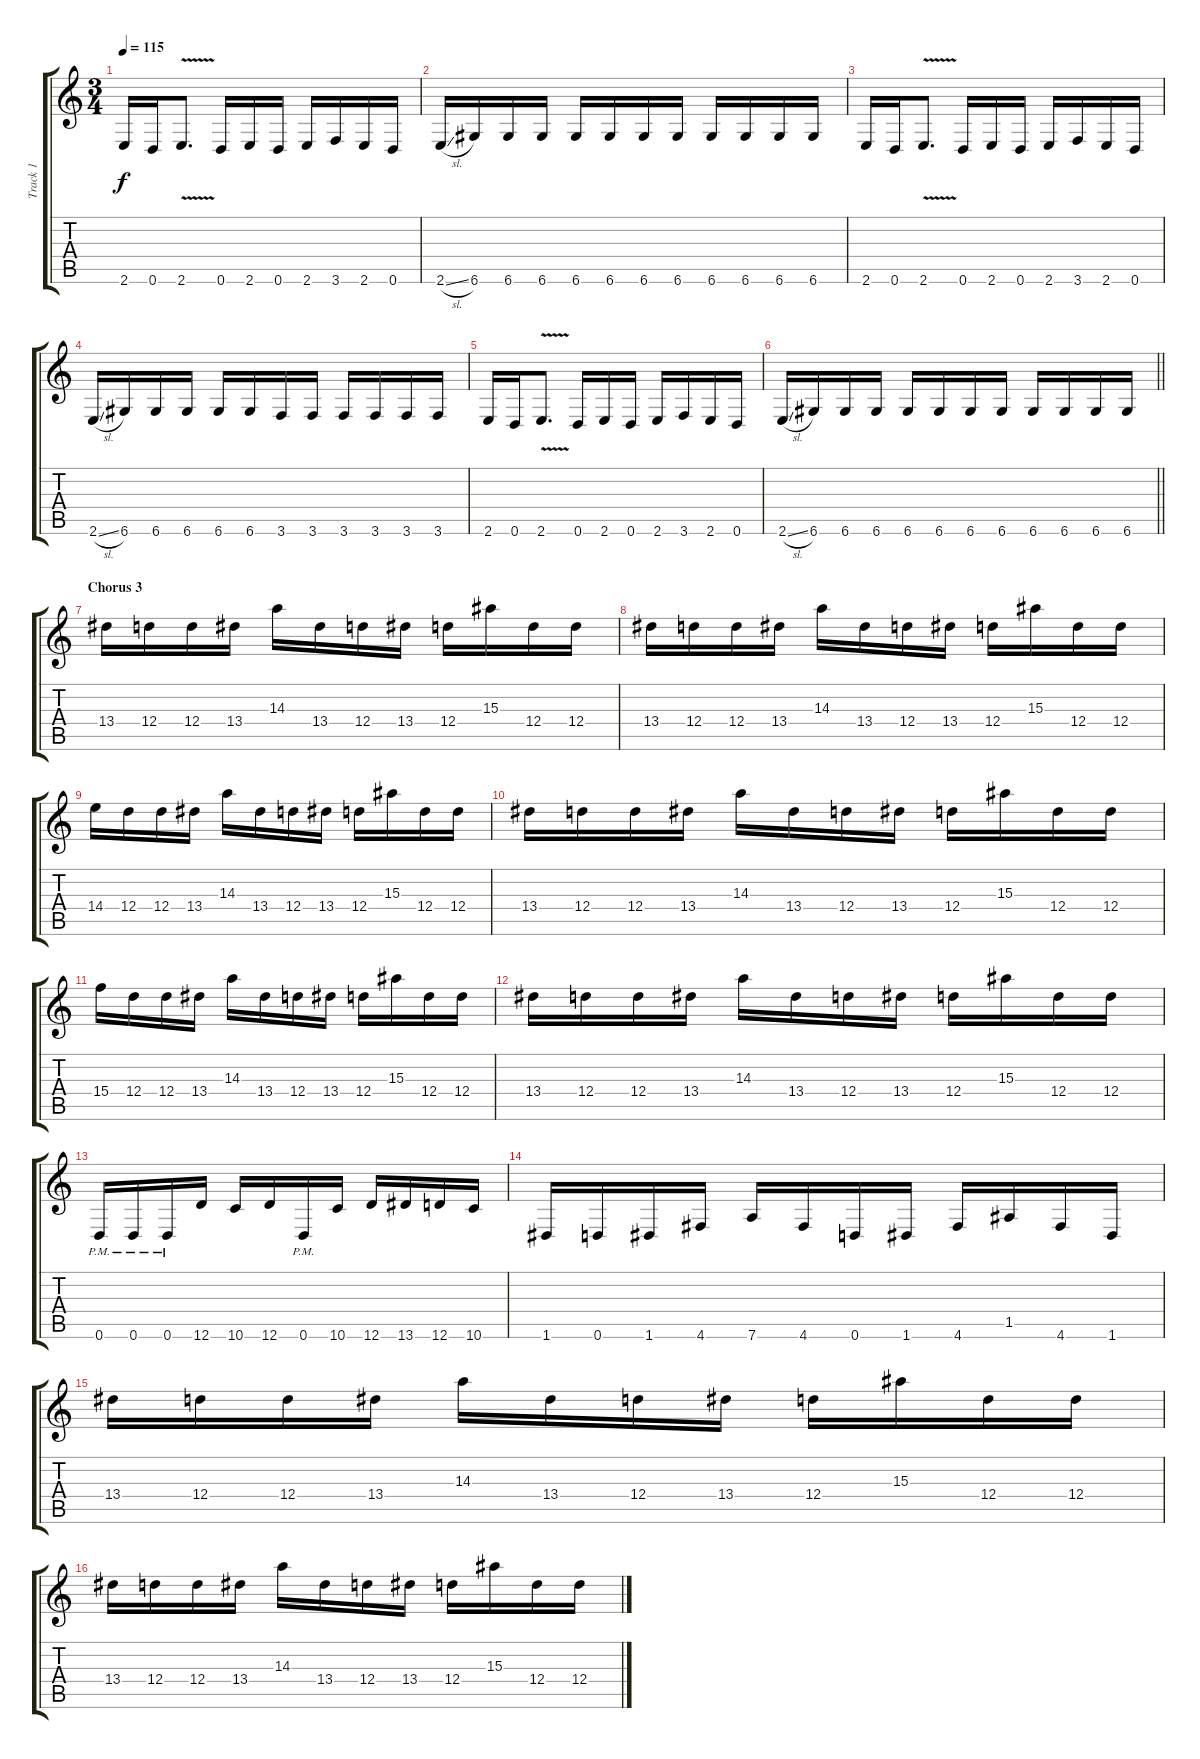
\track ("Track 1" "Track 1") {instrument overdrivenguitar}
\staff {score tabs}
\tuning (E4 B3 G3 D3 A2 D2) {hide}
\ts (3 4)
\tempo 115
\clef g2
\ks c
2.6.16{dy f} 0.6.16 2.6{v}.8{d} 0.6.16 2.6.16 0.6.16 2.6.16 3.6.16 2.6.16 0.6.16 |
2.6{sl}.16 6.6.16 6.6.16 6.6.16 6.6.16 6.6.16 6.6.16 6.6.16 6.6.16 6.6.16 6.6.16 6.6.16 |
2.6.16 0.6.16 2.6{v}.8{d} 0.6.16 2.6.16 0.6.16 2.6.16 3.6.16 2.6.16 0.6.16 |
2.6{sl}.16 6.6.16 6.6.16 6.6.16 6.6.16 6.6.16 3.6.16 3.6.16 3.6.16 3.6.16 3.6.16 3.6.16 |
2.6.16 0.6.16 2.6{v}.8{d} 0.6.16 2.6.16 0.6.16 2.6.16 3.6.16 2.6.16 0.6.16 |
\barLineRight lightlight
2.6{sl}.16 6.6.16 6.6.16 6.6.16 6.6.16 6.6.16 6.6.16 6.6.16 6.6.16 6.6.16 6.6.16 6.6.16 |
\section ("" "Chorus 3")
13.4.16 12.4.16 12.4.16 13.4.16 14.3.16 13.4.16 12.4.16 13.4.16 12.4.16 15.3.16 12.4.16 12.4.16 |
13.4.16 12.4.16 12.4.16 13.4.16 14.3.16 13.4.16 12.4.16 13.4.16 12.4.16 15.3.16 12.4.16 12.4.16 |
14.4.16 12.4.16 12.4.16 13.4.16 14.3.16 13.4.16 12.4.16 13.4.16 12.4.16 15.3.16 12.4.16 12.4.16 |
13.4.16 12.4.16 12.4.16 13.4.16 14.3.16 13.4.16 12.4.16 13.4.16 12.4.16 15.3.16 12.4.16 12.4.16 |
15.4.16 12.4.16 12.4.16 13.4.16 14.3.16 13.4.16 12.4.16 13.4.16 12.4.16 15.3.16 12.4.16 12.4.16 |
13.4.16 12.4.16 12.4.16 13.4.16 14.3.16 13.4.16 12.4.16 13.4.16 12.4.16 15.3.16 12.4.16 12.4.16 |
0.6{pm}.16 0.6{pm}.16 0.6{pm}.16 12.6.16 10.6.16 12.6.16 0.6{pm}.16 10.6.16 12.6.16 13.6.16 12.6.16 10.6.16 |
1.6.16 0.6.16 1.6.16 4.6.16 7.6.16 4.6.16 0.6.16 1.6.16 4.6.16 1.5.16 4.6.16 1.6.16 |
13.4.16 12.4.16 12.4.16 13.4.16 14.3.16 13.4.16 12.4.16 13.4.16 12.4.16 15.3.16 12.4.16 12.4.16 |
13.4.16 12.4.16 12.4.16 13.4.16 14.3.16 13.4.16 12.4.16 13.4.16 12.4.16 15.3.16 12.4.16 12.4.16
